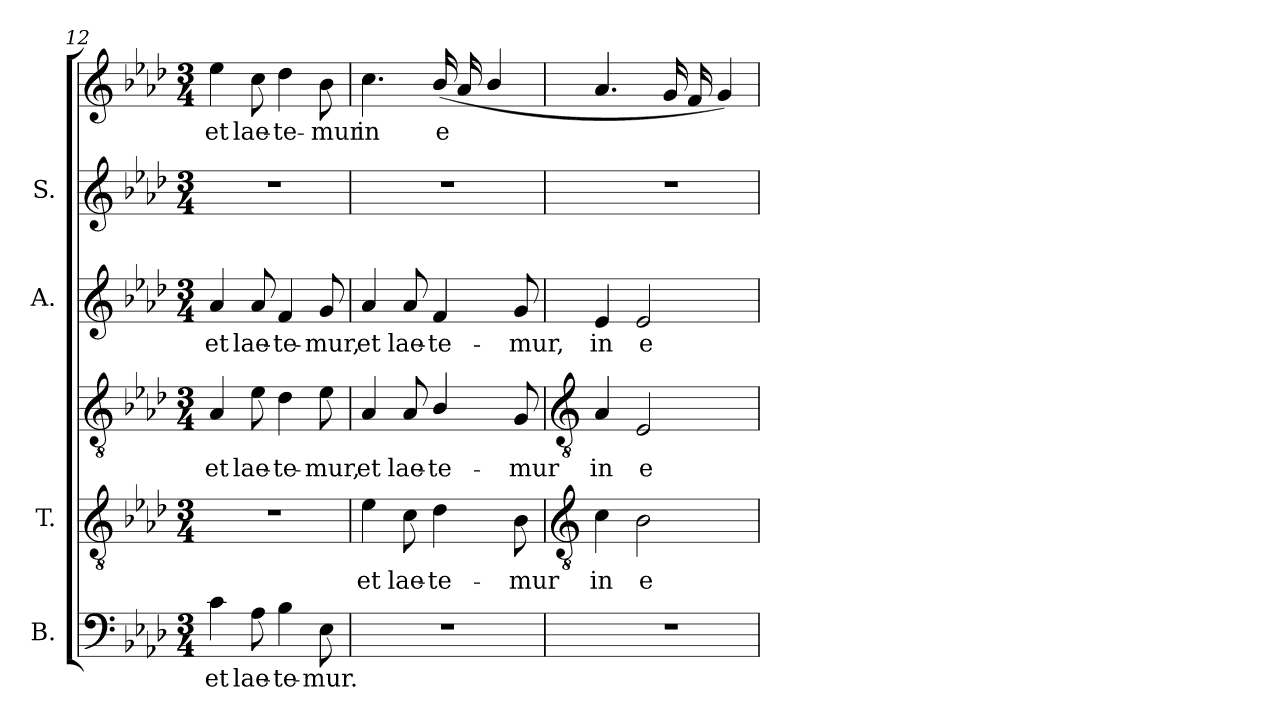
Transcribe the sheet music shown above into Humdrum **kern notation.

**kern	**text	**kern	**text	**kern	**text	**kern	**text	**kern	**kern	**text
*part4	*part4	*part3	*part3	*part3	*part3	*part2	*part2	*part1	*part1	*part1
*staff6	*staff6	*staff5	*staff5	*staff4	*staff4	*staff3	*staff3	*staff2	*staff1	*staff1
*I"B.	*	*I"T.	*	*	*	*I"A.	*	*I"S.	*	*
*clefF4	*	*clefGv2	*	*clefGv2	*	*clefG2	*	*clefG2	*clefG2	*
*k[b-e-a-d-]	*	*k[b-e-a-d-]	*	*k[b-e-a-d-]	*	*k[b-e-a-d-]	*	*k[b-e-a-d-]	*k[b-e-a-d-]	*
*A-:	*	*A-:	*	*A-:	*	*A-:	*	*A-:	*A-:	*
*M3/4	*	*M3/4	*	*M3/4	*	*M3/4	*	*M3/4	*M3/4	*
=12	=12	=12	=12	=12	=12	=12	=12	=12	=12	=12
!	!LO:LY:b	!LO:N:vis=1	!	!	!LO:LY:b	!	!LO:LY:b	!LO:N:vis=1	!	!LO:LY:b
4c	et	2.r	.	4A-	et	4a-	et	2.r	4ee-	et
!	!LO:LY:b	!	!	!	!LO:LY:b	!	!LO:LY:b	!	!	!LO:LY:b
8A-	lae-	.	.	8e-	lae-	8a-	lae-	.	8cc	lae-
!	!LO:LY:b	!	!	!	!LO:LY:b	!	!LO:LY:b	!	!	!LO:LY:b
4B-	-te-	.	.	4d-	-te-	4f	-te-	.	4dd-	-te-
!	!LO:LY:b	!	!	!	!LO:LY:b	!	!LO:LY:b	!	!	!LO:LY:b
8E-	-mur.	.	.	8e-	-mur,	8g	-mur,	.	8b-	-mur
=13	=13	=13	=13	=13	=13	=13	=13	=13	=13	=13
!LO:N:vis=1	!	!	!LO:LY:b	!	!LO:LY:b	!	!LO:LY:b	!LO:N:vis=1	!	!LO:LY:b
2.r	.	4e-	et	4A-	et	4a-	et	2.r	4.cc	in
!	!	!	!LO:LY:b	!	!LO:LY:b	!	!LO:LY:b	!	!	!
.	.	8c	lae-	8A-	lae-	8a-	lae-	.	.	.
!	!	!	!LO:LY:b	!	!LO:LY:b	!	!LO:LY:b	!	!	!LO:LY:b
.	.	4d-	-te-	4B-/	-te-	4f	-te-	.	(<16b-/	e
.	.	.	.	.	.	.	.	.	16a-/	.
.	.	.	.	.	.	.	.	.	4b-/	.
!	!	!	!LO:LY:b	!	!LO:LY:b	!	!LO:LY:b	!	!	!
.	.	8B-	-mur	8G	-mur	8g	-mur,	.	.	.
!!LO:LB:g=z
=14	=14	=14	=14	=14	=14	=14	=14	=14	=14	=14
*	*	*clefGv2	*	*clefGv2	*	*	*	*	*	*
!LO:N:vis=1	!	!	!LO:LY:b	!	!LO:LY:b	!	!LO:LY:b	!LO:N:vis=1	!	!
2.r	.	4c	-in	4A-	in	4e-	in	2.r	4.a-	.
!	!	!	!LO:LY:b	!	!LO:LY:b	!	!LO:LY:b	!	!	!
.	.	2B-	e-	2E-	e-	2e-	e-	.	.	.
.	.	.	.	.	.	.	.	.	16g	.
.	.	.	.	.	.	.	.	.	16f	.
.	.	.	.	.	.	.	.	.	4g)	.
=	=	=	=	=	=	=	=	=	=	=
*-	*-	*-	*-	*-	*-	*-	*-	*-	*-	*-
